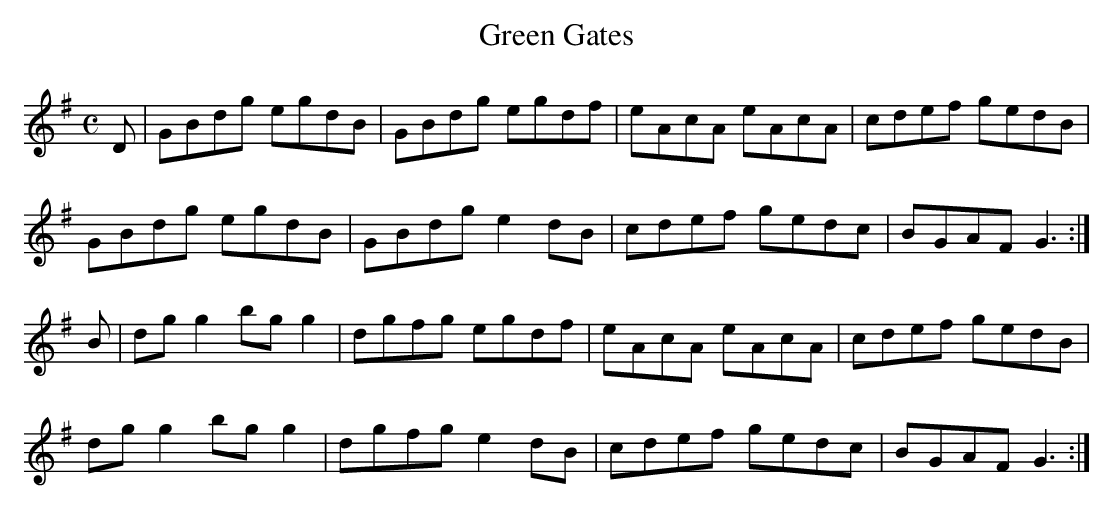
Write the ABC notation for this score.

X:1
T:Green Gates
M:C
L:1/8
K:G Major
D|GBdg egdB|GBdg egdf|eAcA eAcA|cdef gedB|!
GBdg egdB|GBdg e2dB|cdef gedc|BGAF G3:|!
B|dgg2 bgg2|dgfg egdf|eAcA eAcA|cdef gedB|!
dgg2 bgg2|dgfg e2dB|cdef gedc|BGAF G3:|!
